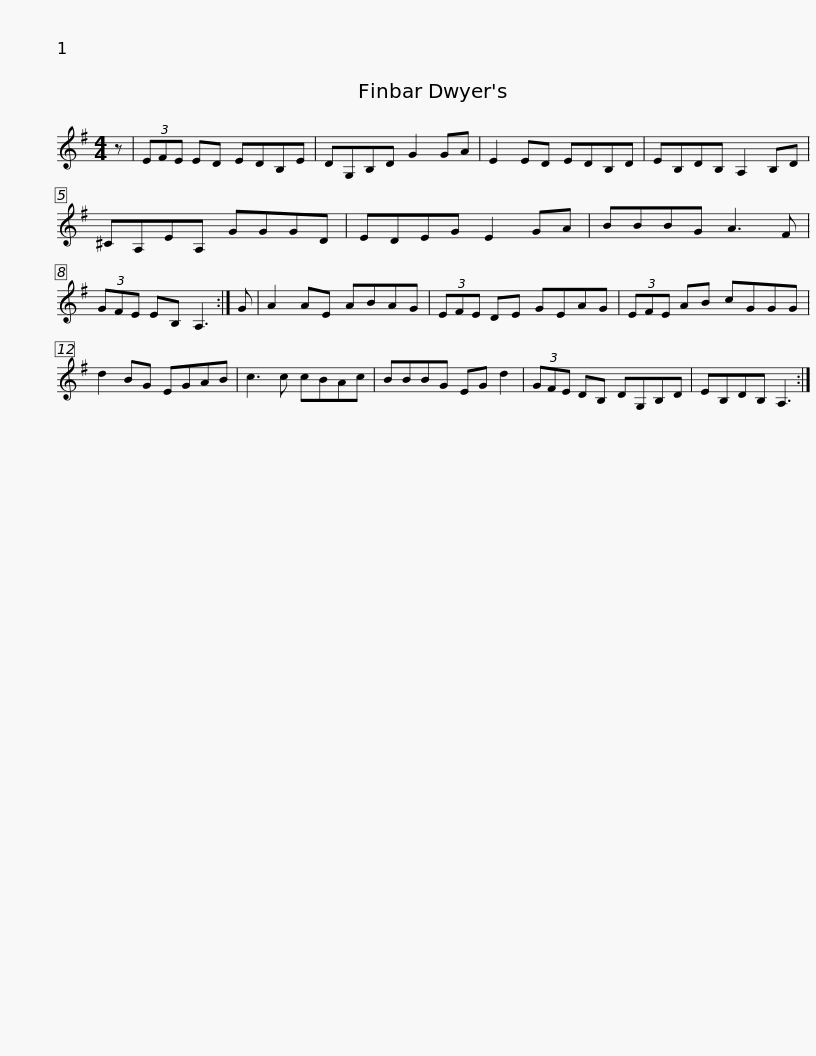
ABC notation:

X:1
L:1/8
M:4/4
I:linebreak $
K:G
V:1 treble
V:1
 z | (3EFE ED EDB,E | DG,B,D G2 GA | E2 ED EDB,D | EB,DB, A,2 B,D | %5
 ^CA,EA, GGGD |$ EDEG E2 GA | BBBG A3 F | (3GFE EB, A,3 :| G | %10
 A2 AE ABAG | (3EFE DE GEAG |$ (3EFE AB cGGG | d2 BG EGAB | c3 c cBAc | %15
 BBBG EG d2 | (3GFE DB, DG,B,D |$ EB,DB, A,3 :| %18
